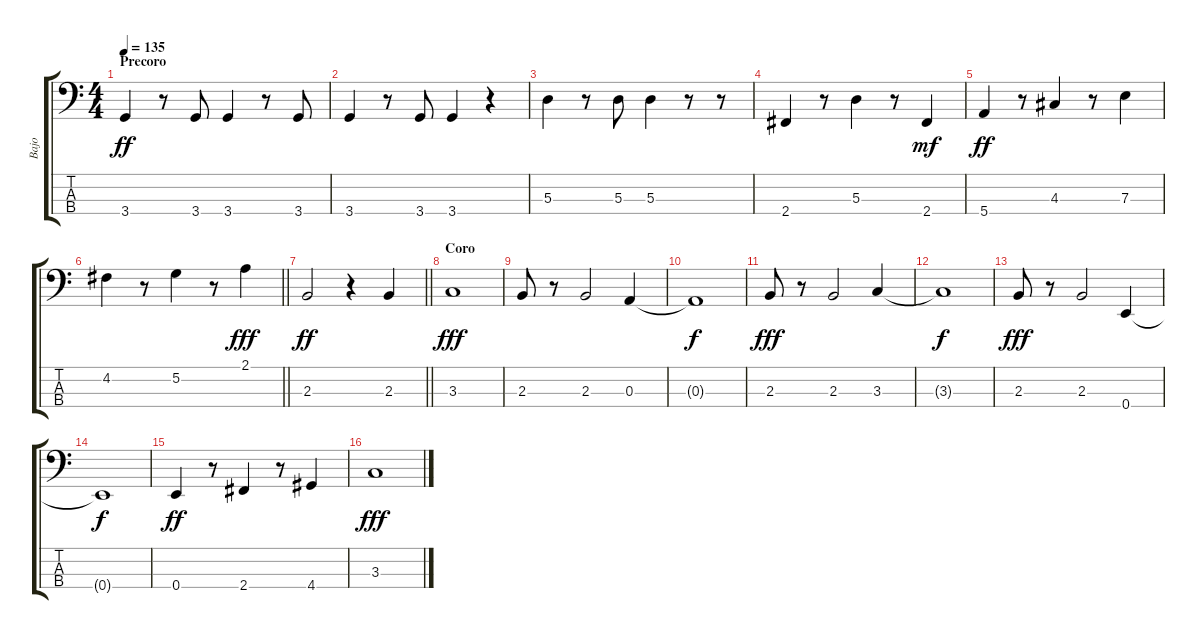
\track ("Bajo" "Bajo") {instrument electricbassfinger}
\staff {score tabs}
\tuning (G2 D2 A1 E1) {hide}
\ts (4 4)
\section ("" "Precoro")
\tempo 135
\clef f4
\ks c
3.4.4{dy ff} r.8 3.4.8 3.4.4 r.8 3.4.8 |
3.4.4 r.8 3.4.8 3.4.4 r.4 |
5.3.4 r.8 5.3.8 5.3.4 r.8 r.8 |
2.4.4 r.8 5.3.4 r.8 2.4.4{dy mf} |
5.4.4{dy ff} r.8 4.3.4 r.8 7.3.4 |
\barLineRight lightlight
4.2.4 r.8 5.2.4 r.8 2.1.4{dy fff} |
\barLineRight lightlight
2.3.2{dy ff} r.4 2.3.4 |
\section ("" "Coro")
3.3.1{dy fff} |
2.3.8 r.8 2.3.2 0.3.4 |
0.3{t}.1{dy f} |
2.3.8{dy fff} r.8 2.3.2 3.3.4 |
3.3{t}.1{dy f} |
2.3.8{dy fff} r.8 2.3.2 0.4.4 |
0.4{t}.1{dy f} |
0.4.4{dy ff} r.8 2.4.4 r.8 4.4.4 |
3.3.1{dy fff}
